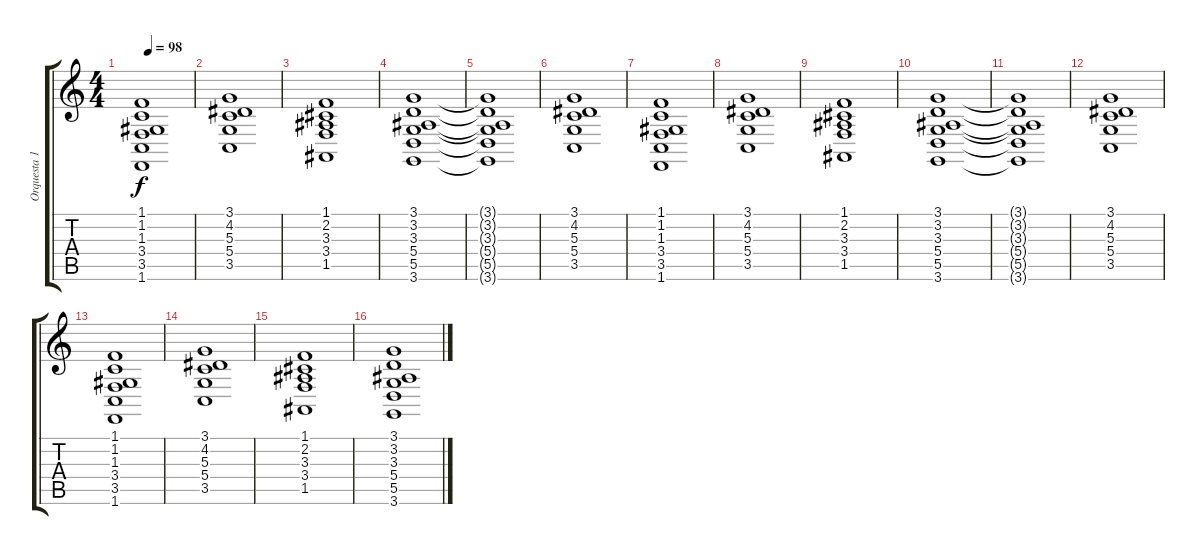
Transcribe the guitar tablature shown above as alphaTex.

\track ("Orquesta 1" "Orquesta 1") {instrument stringensemble1}
\staff {score tabs}
\tuning (E4 B3 G3 D3 A2 E2) {hide}
\ts (4 4)
\tempo 98
\clef g2
\ks c
(1.1 1.2 1.3 3.4 3.5 1.6).1{dy f} |
(3.1 4.2 5.3 5.4 3.5).1 |
(1.1 2.2 3.3 3.4 1.5).1 |
(3.1 3.2 3.3 5.4 5.5 3.6).1 |
(3.1{t} 3.2{t} 3.3{t} 5.4{t} 5.5{t} 3.6{t}).1 |
(3.1 4.2 5.3 5.4 3.5).1 |
(1.1 1.2 1.3 3.4 3.5 1.6).1 |
(3.1 4.2 5.3 5.4 3.5).1 |
(1.1 2.2 3.3 3.4 1.5).1 |
(3.1 3.2 3.3 5.4 5.5 3.6).1 |
(3.1{t} 3.2{t} 3.3{t} 5.4{t} 5.5{t} 3.6{t}).1 |
(3.1 4.2 5.3 5.4 3.5).1 |
(1.1 1.2 1.3 3.4 3.5 1.6).1 |
(3.1 4.2 5.3 5.4 3.5).1 |
(1.1 2.2 3.3 3.4 1.5).1 |
(3.1 3.2 3.3 5.4 5.5 3.6).1
